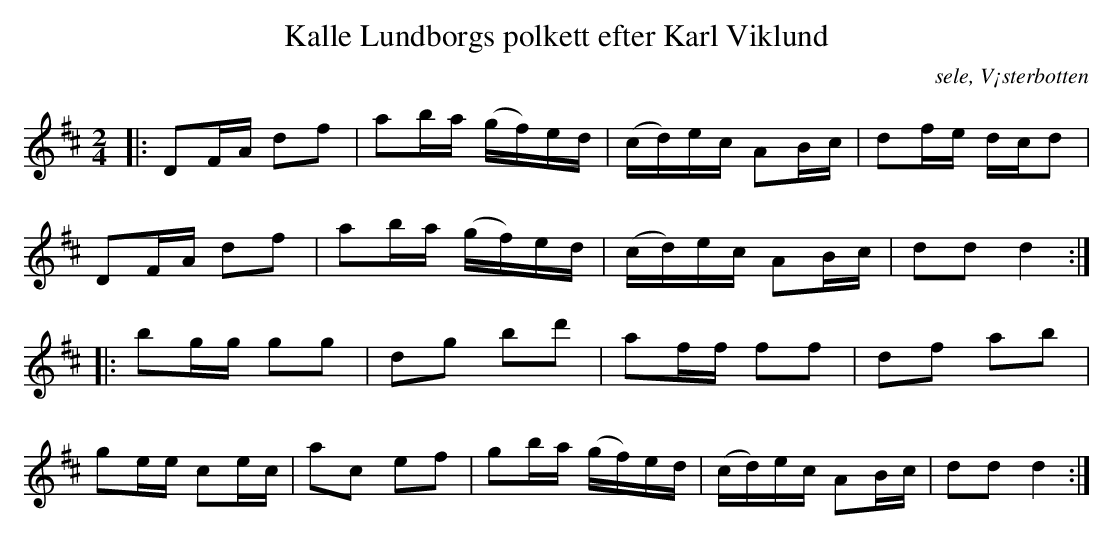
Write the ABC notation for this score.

X:1
T:Kalle Lundborgs polkett efter Karl Viklund
O: sele, V¡sterbotten
M:2/4
L:1/8
K:D
|: DF/A/ df | ab/a/ (g/f/)e/d/ | (c/d/)e/c/ AB/c/ | df/e/ d/c/d |
DF/A/ df | ab/a/ (g/f/)e/d/ | (c/d/)e/c/ AB/c/ | dd  d2 :|
|:bg/g/ gg | dg bd' | af/f/ ff | df ab |
ge/e/ ce/c/ | ac ef | gb/a/ (g/f/)e/d/ | (c/d/)e/c/ AB/c/ | dd d2 :|
